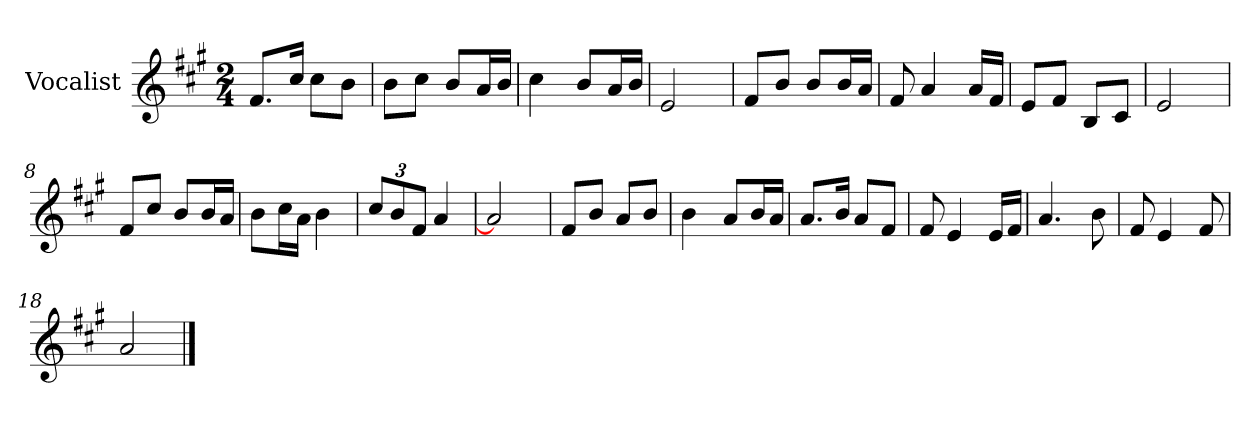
**kern
*part1
*staff1
*I"Vocalist
*k[f#c#g#]
*A:
*M2/4
=
8.f#L
16cc#Jk
8cc#L
8bJ
=1
8bL
8cc#J
8bL
16aL
16bJJ
=2
4cc#
8bL
16aL
16bJJ
=3
2e
=4
8f#L
8bJ
8bL
16bL
16aJJ
=5
8f#
4a
16aLL
16f#JJ
=6
8eL
8f#J
8BL
8c#J
=7
2e
=8
8f#L
8cc#J
8bL
16bL
16aJJ
=9
8bL
16cc#L
16aJJ
4b
=10
12cc#L
12b
12f#J
4a
=11
2a]
=12
8f#L
8bJ
8aL
8bJ
=13
4b
8aL
16bL
16aJJ
=14
8.aL
16bJk
8aL
8f#J
=15
8f#
4e
16eLL
16f#JJ
=16
4.a
8b
=17
8f#
4e
8f#
=18
2a
==
*-
